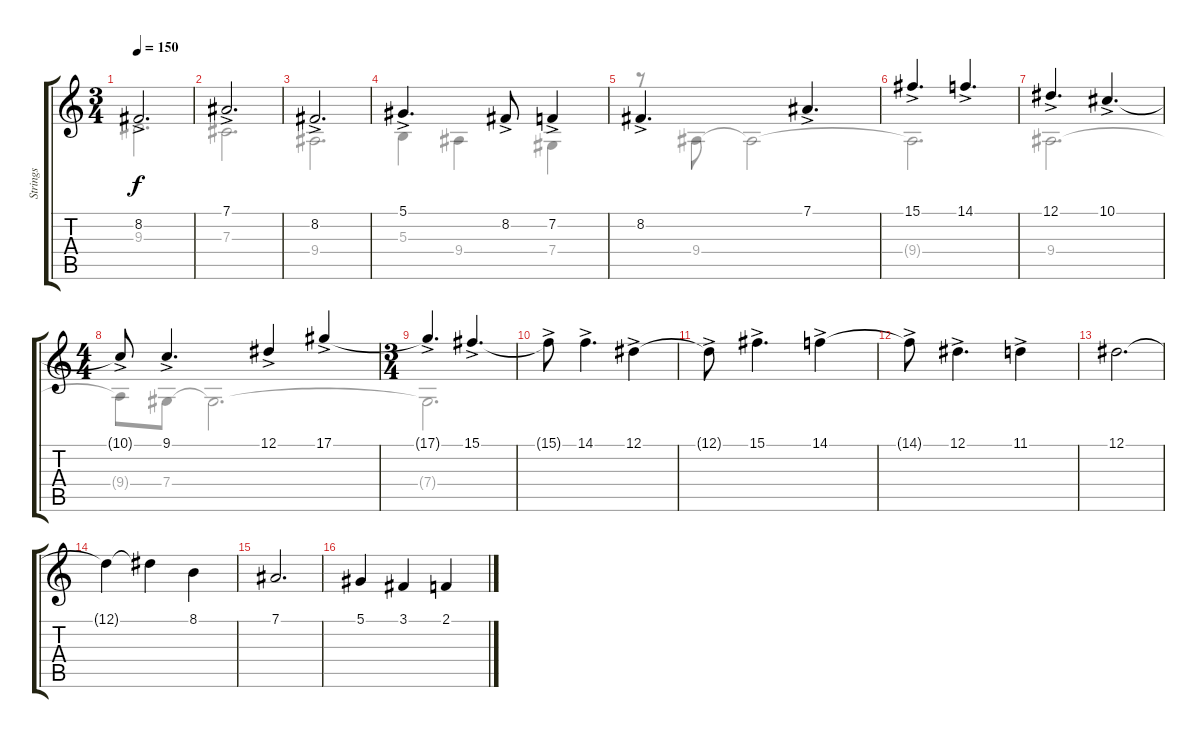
\track ("Strings" "Strings") {instrument stringensemble1}
\staff {score tabs}
\tuning (Eb4 Bb3 Gb3 Db3 Ab2 Eb2) {hide}
\voice
\ts (3 4)
\tempo 150
\clef g2
\ks c
8.2{ac}.2{d dy f} |
7.1{ac}.2{d} |
8.2{ac}.2{d} |
5.1{ac}.4{d} 8.2{ac}.8 7.2{ac}.4 |
8.2{ac}.4{d} 7.1{ac}.4{d} |
15.1{ac}.4{d} 14.1{ac}.4{d} |
12.1{ac}.4{d} 10.1{ac}.4{d} |
\ts (4 4)
10.1{ac t}.8 9.1{ac}.4{d} 12.1{ac}.4 17.1{ac}.4 |
\ts (3 4)
17.1{ac t}.4{d} 15.1{ac}.4{d} |
15.1{ac t}.8 14.1{ac}.4{d} 12.1{ac}.4 |
12.1{ac t}.8 15.1{ac}.4{d} 14.1{ac}.4 |
14.1{ac t}.8 12.1{ac}.4{d} 11.1{ac}.4 |
12.1.2{d} |
12.1{t}.4 12.1{t}.4 8.1.4 |
7.1.2{d} |
5.1.4 3.1.4 2.1.4
\voice
\clef g2
\ottava regular
\simile none
\ks c
9.3.2{d dy f} |
7.3.2{d} |
9.4.2{d} |
5.3.4 9.4.4 7.4.4 |
r.8 9.4.8 9.4{t}.2 |
9.4{t}.2{d} |
9.4.2{d} |
9.4{t}.8 7.4.8 7.4{t}.2{d} |
7.4{t}.2{d} |
|
|
|
|
|
|
